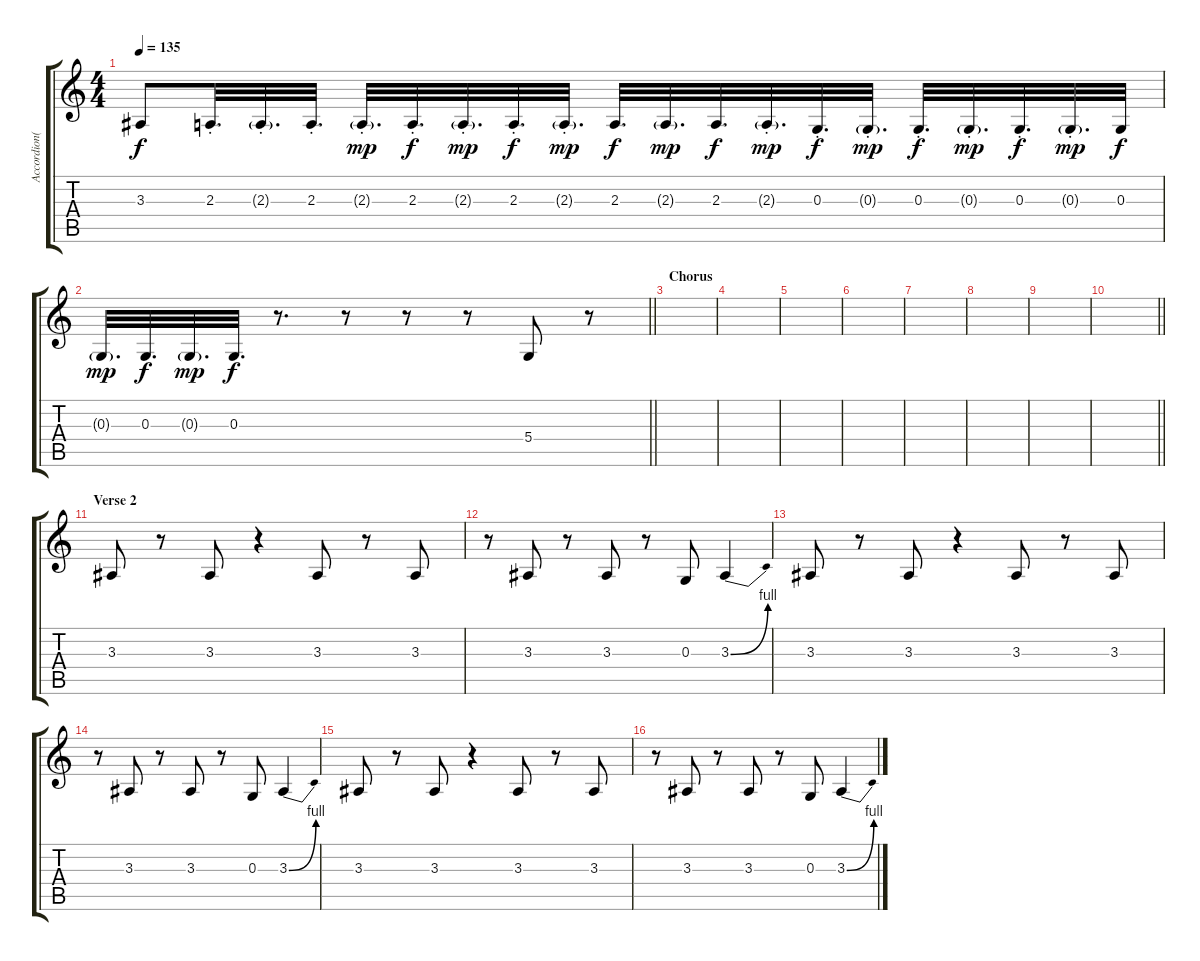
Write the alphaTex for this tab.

\track ("Accordion(voice)" "Accordion(") {instrument accordion}
\staff {score tabs}
\tuning (E4 B3 G3 D3 A2 E2) {hide}
\ts (4 4)
\tempo 135
\clef g2
\ks c
3.3{t}.8{dy f} 2.3{st}.32{d} 2.3{g st}.32{d} 2.3{st}.32{d} 2.3{g st}.32{d dy mp} 2.3{st}.32{d dy f} 2.3{g st}.32{d dy mp} 2.3{st}.32{d dy f} 2.3{g st}.32{d dy mp} 2.3.32{d dy f} 2.3{g}.32{d dy mp} 2.3.32{d dy f} 2.3{g st}.32{d dy mp} 0.3{st}.32{d dy f} 0.3{g st}.32{d dy mp} 0.3{st}.32{d dy f} 0.3{g st}.32{d dy mp} 0.3{st}.32{d dy f} 0.3{g st}.32{d dy mp} 0.3.32{dy f} |
\barLineRight lightlight
0.3{g}.32{d dy mp} 0.3.32{d dy f} 0.3{g}.32{d dy mp} 0.3.32{d dy f} r.8{d} r.8 r.8 r.8 5.4.8 r.8 |
\section ("" "Chorus")
|
|
|
|
|
|
|
\barLineRight lightlight
|
\section ("" "Verse 2")
3.3.8 r.8 3.3.8 r.4 3.3.8 r.8 3.3.8 |
r.8 3.3.8 r.8 3.3.8 r.8 0.3.8 3.3{be (bend 0 0 60 4)}.4 |
3.3.8 r.8 3.3.8 r.4 3.3.8 r.8 3.3.8 |
r.8 3.3.8 r.8 3.3.8 r.8 0.3.8 3.3{be (bend 0 0 60 4)}.4 |
3.3.8 r.8 3.3.8 r.4 3.3.8 r.8 3.3.8 |
r.8 3.3.8 r.8 3.3.8 r.8 0.3.8 3.3{be (bend 0 0 60 4)}.4
